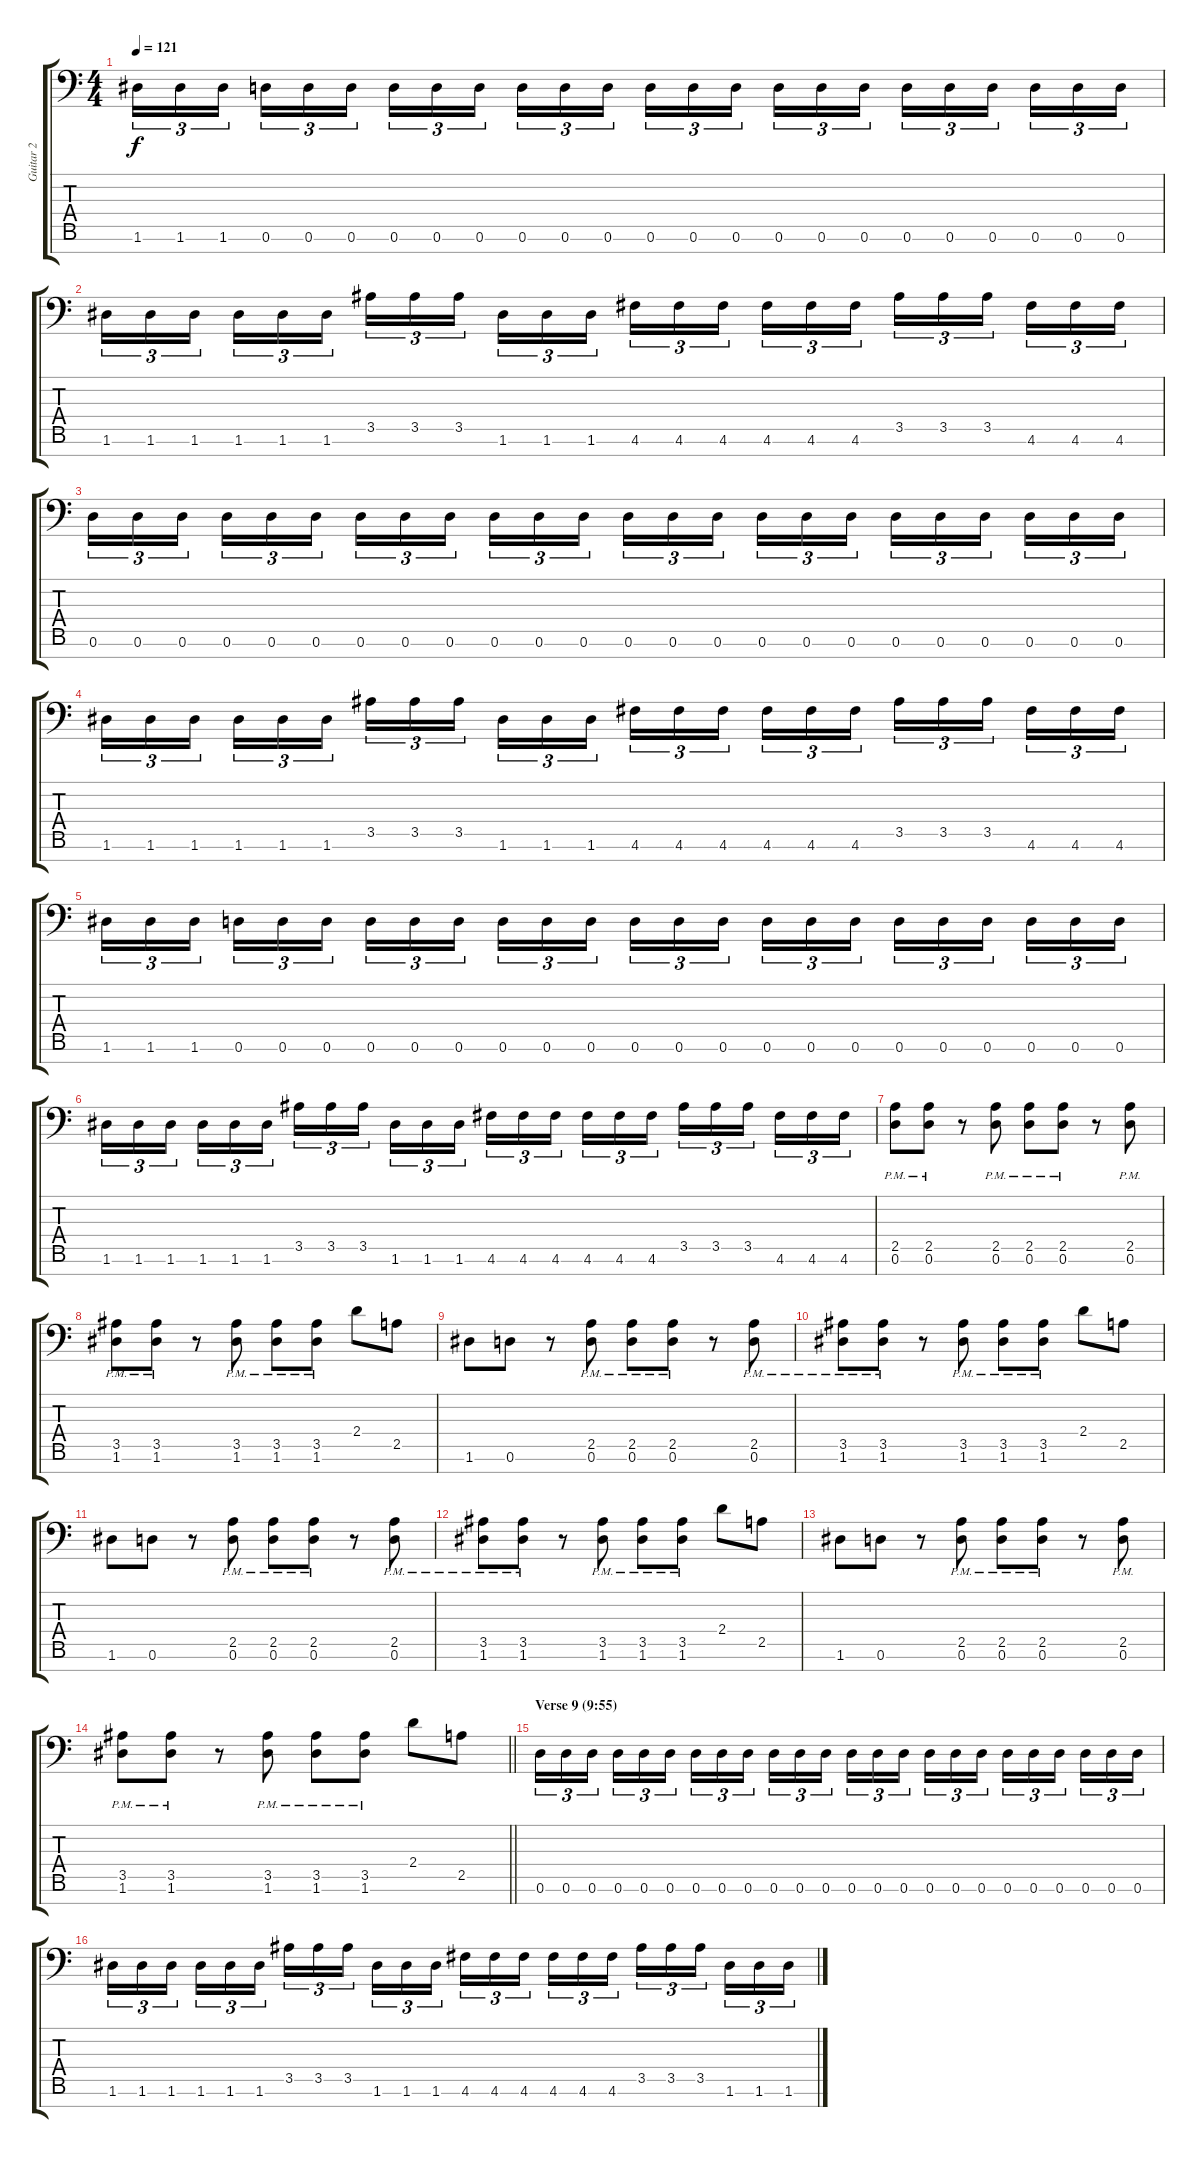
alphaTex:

\track ("Guitar 2" "Guitar 2") {instrument distortionguitar}
\staff {score tabs}
\tuning (D4 A3 F3 C3 G2 D2 A1) {hide}
\ts (4 4)
\tempo 121
\clef f4
\ks c
1.6.16{tu (3 2) dy f} 1.6.16{tu (3 2)} 1.6.16{tu (3 2) beam splitsecondary} 0.6.16{tu (3 2)} 0.6.16{tu (3 2)} 0.6.16{tu (3 2)} 0.6.16{tu (3 2)} 0.6.16{tu (3 2)} 0.6.16{tu (3 2) beam splitsecondary} 0.6.16{tu (3 2)} 0.6.16{tu (3 2)} 0.6.16{tu (3 2)} 0.6.16{tu (3 2)} 0.6.16{tu (3 2)} 0.6.16{tu (3 2) beam splitsecondary} 0.6.16{tu (3 2)} 0.6.16{tu (3 2)} 0.6.16{tu (3 2)} 0.6.16{tu (3 2)} 0.6.16{tu (3 2)} 0.6.16{tu (3 2) beam splitsecondary} 0.6.16{tu (3 2)} 0.6.16{tu (3 2)} 0.6.16{tu (3 2)} |
1.6.16{tu (3 2)} 1.6.16{tu (3 2)} 1.6.16{tu (3 2) beam splitsecondary} 1.6.16{tu (3 2)} 1.6.16{tu (3 2)} 1.6.16{tu (3 2)} 3.5.16{tu (3 2)} 3.5.16{tu (3 2)} 3.5.16{tu (3 2) beam splitsecondary} 1.6.16{tu (3 2)} 1.6.16{tu (3 2)} 1.6.16{tu (3 2)} 4.6.16{tu (3 2)} 4.6.16{tu (3 2)} 4.6.16{tu (3 2) beam splitsecondary} 4.6.16{tu (3 2)} 4.6.16{tu (3 2)} 4.6.16{tu (3 2)} 3.5.16{tu (3 2)} 3.5.16{tu (3 2)} 3.5.16{tu (3 2) beam splitsecondary} 4.6.16{tu (3 2)} 4.6.16{tu (3 2)} 4.6.16{tu (3 2)} |
0.6.16{tu (3 2)} 0.6.16{tu (3 2)} 0.6.16{tu (3 2) beam splitsecondary} 0.6.16{tu (3 2)} 0.6.16{tu (3 2)} 0.6.16{tu (3 2)} 0.6.16{tu (3 2)} 0.6.16{tu (3 2)} 0.6.16{tu (3 2) beam splitsecondary} 0.6.16{tu (3 2)} 0.6.16{tu (3 2)} 0.6.16{tu (3 2)} 0.6.16{tu (3 2)} 0.6.16{tu (3 2)} 0.6.16{tu (3 2) beam splitsecondary} 0.6.16{tu (3 2)} 0.6.16{tu (3 2)} 0.6.16{tu (3 2)} 0.6.16{tu (3 2)} 0.6.16{tu (3 2)} 0.6.16{tu (3 2) beam splitsecondary} 0.6.16{tu (3 2)} 0.6.16{tu (3 2)} 0.6.16{tu (3 2)} |
1.6.16{tu (3 2)} 1.6.16{tu (3 2)} 1.6.16{tu (3 2) beam splitsecondary} 1.6.16{tu (3 2)} 1.6.16{tu (3 2)} 1.6.16{tu (3 2)} 3.5.16{tu (3 2)} 3.5.16{tu (3 2)} 3.5.16{tu (3 2) beam splitsecondary} 1.6.16{tu (3 2)} 1.6.16{tu (3 2)} 1.6.16{tu (3 2)} 4.6.16{tu (3 2)} 4.6.16{tu (3 2)} 4.6.16{tu (3 2) beam splitsecondary} 4.6.16{tu (3 2)} 4.6.16{tu (3 2)} 4.6.16{tu (3 2)} 3.5.16{tu (3 2)} 3.5.16{tu (3 2)} 3.5.16{tu (3 2) beam splitsecondary} 4.6.16{tu (3 2)} 4.6.16{tu (3 2)} 4.6.16{tu (3 2)} |
1.6.16{tu (3 2)} 1.6.16{tu (3 2)} 1.6.16{tu (3 2) beam splitsecondary} 0.6.16{tu (3 2)} 0.6.16{tu (3 2)} 0.6.16{tu (3 2)} 0.6.16{tu (3 2)} 0.6.16{tu (3 2)} 0.6.16{tu (3 2) beam splitsecondary} 0.6.16{tu (3 2)} 0.6.16{tu (3 2)} 0.6.16{tu (3 2)} 0.6.16{tu (3 2)} 0.6.16{tu (3 2)} 0.6.16{tu (3 2) beam splitsecondary} 0.6.16{tu (3 2)} 0.6.16{tu (3 2)} 0.6.16{tu (3 2)} 0.6.16{tu (3 2)} 0.6.16{tu (3 2)} 0.6.16{tu (3 2) beam splitsecondary} 0.6.16{tu (3 2)} 0.6.16{tu (3 2)} 0.6.16{tu (3 2)} |
1.6.16{tu (3 2)} 1.6.16{tu (3 2)} 1.6.16{tu (3 2) beam splitsecondary} 1.6.16{tu (3 2)} 1.6.16{tu (3 2)} 1.6.16{tu (3 2)} 3.5.16{tu (3 2)} 3.5.16{tu (3 2)} 3.5.16{tu (3 2) beam splitsecondary} 1.6.16{tu (3 2)} 1.6.16{tu (3 2)} 1.6.16{tu (3 2)} 4.6.16{tu (3 2)} 4.6.16{tu (3 2)} 4.6.16{tu (3 2) beam splitsecondary} 4.6.16{tu (3 2)} 4.6.16{tu (3 2)} 4.6.16{tu (3 2)} 3.5.16{tu (3 2)} 3.5.16{tu (3 2)} 3.5.16{tu (3 2) beam splitsecondary} 4.6.16{tu (3 2)} 4.6.16{tu (3 2)} 4.6.16{tu (3 2)} |
(2.5{pm} 0.6{pm}).8 (2.5{pm} 0.6{pm}).8 r.8 (2.5{pm} 0.6{pm}).8 (2.5{pm} 0.6{pm}).8 (2.5{pm} 0.6{pm}).8 r.8 (2.5{pm} 0.6{pm}).8 |
(3.5{pm} 1.6{pm}).8 (3.5{pm} 1.6{pm}).8 r.8 (3.5{pm} 1.6{pm}).8 (3.5{pm} 1.6{pm}).8 (3.5{pm} 1.6{pm}).8 2.4.8 2.5.8 |
1.6.8 0.6.8 r.8 (2.5{pm} 0.6{pm}).8 (2.5{pm} 0.6{pm}).8 (2.5{pm} 0.6{pm}).8 r.8 (2.5{pm} 0.6{pm}).8 |
(3.5{pm} 1.6{pm}).8 (3.5{pm} 1.6{pm}).8 r.8 (3.5{pm} 1.6{pm}).8 (3.5{pm} 1.6{pm}).8 (3.5{pm} 1.6{pm}).8 2.4.8 2.5.8 |
1.6.8 0.6.8 r.8 (2.5{pm} 0.6{pm}).8 (2.5{pm} 0.6{pm}).8 (2.5{pm} 0.6{pm}).8 r.8 (2.5{pm} 0.6{pm}).8 |
(3.5{pm} 1.6{pm}).8 (3.5{pm} 1.6{pm}).8 r.8 (3.5{pm} 1.6{pm}).8 (3.5{pm} 1.6{pm}).8 (3.5{pm} 1.6{pm}).8 2.4.8 2.5.8 |
1.6.8 0.6.8 r.8 (2.5{pm} 0.6{pm}).8 (2.5{pm} 0.6{pm}).8 (2.5{pm} 0.6{pm}).8 r.8 (2.5{pm} 0.6{pm}).8 |
\barLineRight lightlight
(3.5{pm} 1.6{pm}).8 (3.5{pm} 1.6{pm}).8 r.8 (3.5{pm} 1.6{pm}).8 (3.5{pm} 1.6{pm}).8 (3.5{pm} 1.6{pm}).8 2.4.8 2.5.8 |
\section ("" "Verse 9 (9:55)")
0.6.16{tu (3 2)} 0.6.16{tu (3 2)} 0.6.16{tu (3 2) beam splitsecondary} 0.6.16{tu (3 2)} 0.6.16{tu (3 2)} 0.6.16{tu (3 2)} 0.6.16{tu (3 2)} 0.6.16{tu (3 2)} 0.6.16{tu (3 2) beam splitsecondary} 0.6.16{tu (3 2)} 0.6.16{tu (3 2)} 0.6.16{tu (3 2)} 0.6.16{tu (3 2)} 0.6.16{tu (3 2)} 0.6.16{tu (3 2) beam splitsecondary} 0.6.16{tu (3 2)} 0.6.16{tu (3 2)} 0.6.16{tu (3 2)} 0.6.16{tu (3 2)} 0.6.16{tu (3 2)} 0.6.16{tu (3 2) beam splitsecondary} 0.6.16{tu (3 2)} 0.6.16{tu (3 2)} 0.6.16{tu (3 2)} |
1.6.16{tu (3 2)} 1.6.16{tu (3 2)} 1.6.16{tu (3 2) beam splitsecondary} 1.6.16{tu (3 2)} 1.6.16{tu (3 2)} 1.6.16{tu (3 2)} 3.5.16{tu (3 2)} 3.5.16{tu (3 2)} 3.5.16{tu (3 2) beam splitsecondary} 1.6.16{tu (3 2)} 1.6.16{tu (3 2)} 1.6.16{tu (3 2)} 4.6.16{tu (3 2)} 4.6.16{tu (3 2)} 4.6.16{tu (3 2) beam splitsecondary} 4.6.16{tu (3 2)} 4.6.16{tu (3 2)} 4.6.16{tu (3 2)} 3.5.16{tu (3 2)} 3.5.16{tu (3 2)} 3.5.16{tu (3 2) beam splitsecondary} 1.6.16{tu (3 2)} 1.6.16{tu (3 2)} 1.6.16{tu (3 2)}
